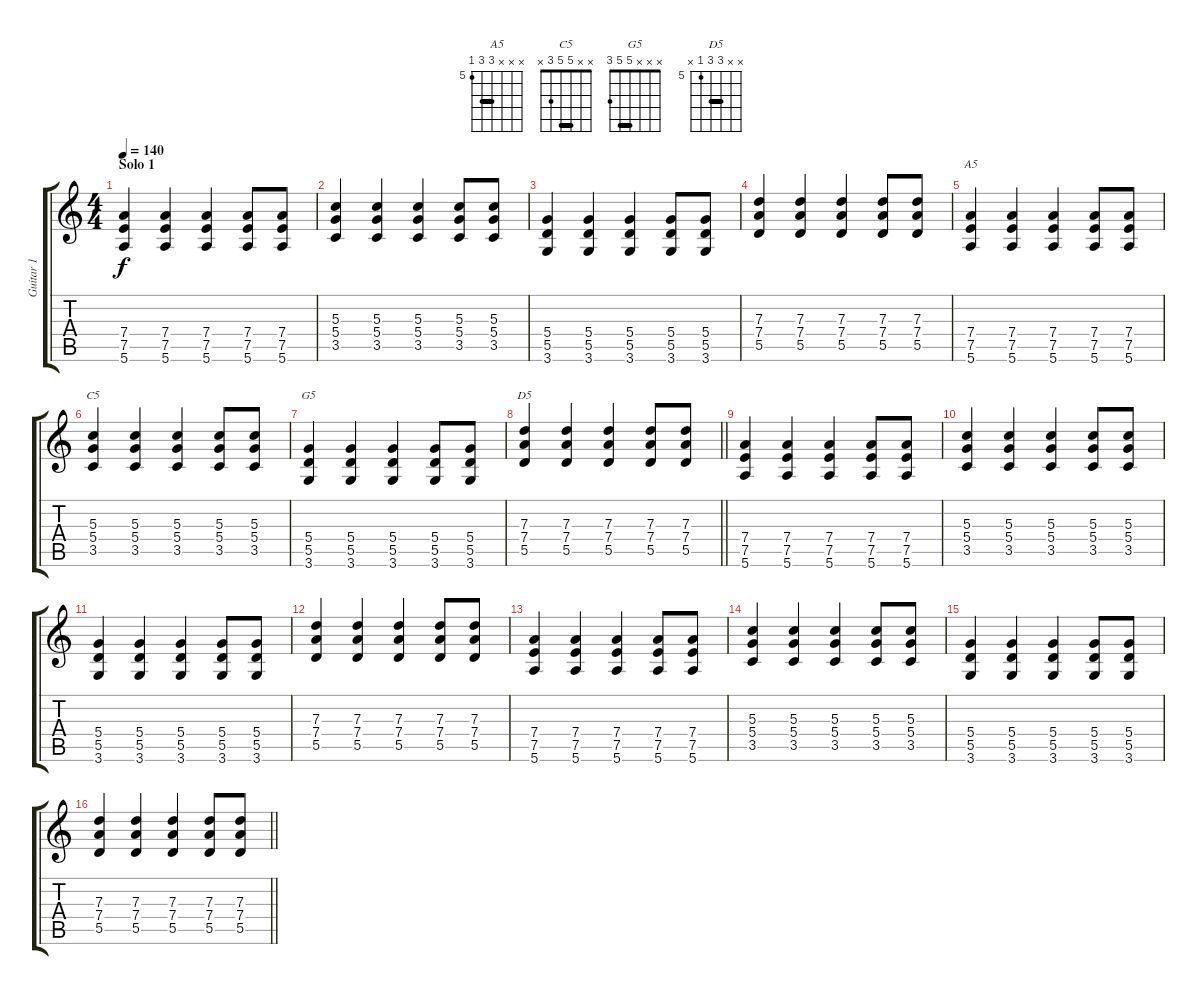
\track ("Guitar 1" "Guitar 1") {instrument acousticguitarsteel}
\staff {score tabs}
\tuning (E4 B3 G3 D3 A2 E2) {hide}
\chord ("A5" x x x 7 7 5) {firstfret 5 barre 7}
\chord ("C5" x x 5 5 3 x) {barre 5}
\chord ("G5" x x x 5 5 3) {barre 5}
\chord ("D5" x x 7 7 5 x) {firstfret 5 barre 7}
\ts (4 4)
\section ("" "Solo 1")
\tempo 140
\clef g2
\ks c
(7.4 7.5 5.6).4{dy f} (7.4 7.5 5.6).4 (7.4 7.5 5.6).4 (7.4 7.5 5.6).8 (7.4 7.5 5.6).8 |
(5.3 5.4 3.5).4 (5.3 5.4 3.5).4 (5.3 5.4 3.5).4 (5.3 5.4 3.5).8 (5.3 5.4 3.5).8 |
(5.4 5.5 3.6).4 (5.4 5.5 3.6).4 (5.4 5.5 3.6).4 (5.4 5.5 3.6).8 (5.4 5.5 3.6).8 |
(7.3 7.4 5.5).4 (7.3 7.4 5.5).4 (7.3 7.4 5.5).4 (7.3 7.4 5.5).8 (7.3 7.4 5.5).8 |
(7.4 7.5 5.6).4{ch "A5"} (7.4 7.5 5.6).4 (7.4 7.5 5.6).4 (7.4 7.5 5.6).8 (7.4 7.5 5.6).8 |
(5.3 5.4 3.5).4{ch "C5"} (5.3 5.4 3.5).4 (5.3 5.4 3.5).4 (5.3 5.4 3.5).8 (5.3 5.4 3.5).8 |
(5.4 5.5 3.6).4{ch "G5"} (5.4 5.5 3.6).4 (5.4 5.5 3.6).4 (5.4 5.5 3.6).8 (5.4 5.5 3.6).8 |
\barLineRight lightlight
(7.3 7.4 5.5).4{ch "D5"} (7.3 7.4 5.5).4 (7.3 7.4 5.5).4 (7.3 7.4 5.5).8 (7.3 7.4 5.5).8 |
(7.4 7.5 5.6).4 (7.4 7.5 5.6).4 (7.4 7.5 5.6).4 (7.4 7.5 5.6).8 (7.4 7.5 5.6).8 |
(5.3 5.4 3.5).4 (5.3 5.4 3.5).4 (5.3 5.4 3.5).4 (5.3 5.4 3.5).8 (5.3 5.4 3.5).8 |
(5.4 5.5 3.6).4 (5.4 5.5 3.6).4 (5.4 5.5 3.6).4 (5.4 5.5 3.6).8 (5.4 5.5 3.6).8 |
(7.3 7.4 5.5).4 (7.3 7.4 5.5).4 (7.3 7.4 5.5).4 (7.3 7.4 5.5).8 (7.3 7.4 5.5).8 |
(7.4 7.5 5.6).4 (7.4 7.5 5.6).4 (7.4 7.5 5.6).4 (7.4 7.5 5.6).8 (7.4 7.5 5.6).8 |
(5.3 5.4 3.5).4 (5.3 5.4 3.5).4 (5.3 5.4 3.5).4 (5.3 5.4 3.5).8 (5.3 5.4 3.5).8 |
(5.4 5.5 3.6).4 (5.4 5.5 3.6).4 (5.4 5.5 3.6).4 (5.4 5.5 3.6).8 (5.4 5.5 3.6).8 |
\barLineRight lightlight
(7.3 7.4 5.5).4 (7.3 7.4 5.5).4 (7.3 7.4 5.5).4 (7.3 7.4 5.5).8 (7.3 7.4 5.5).8
